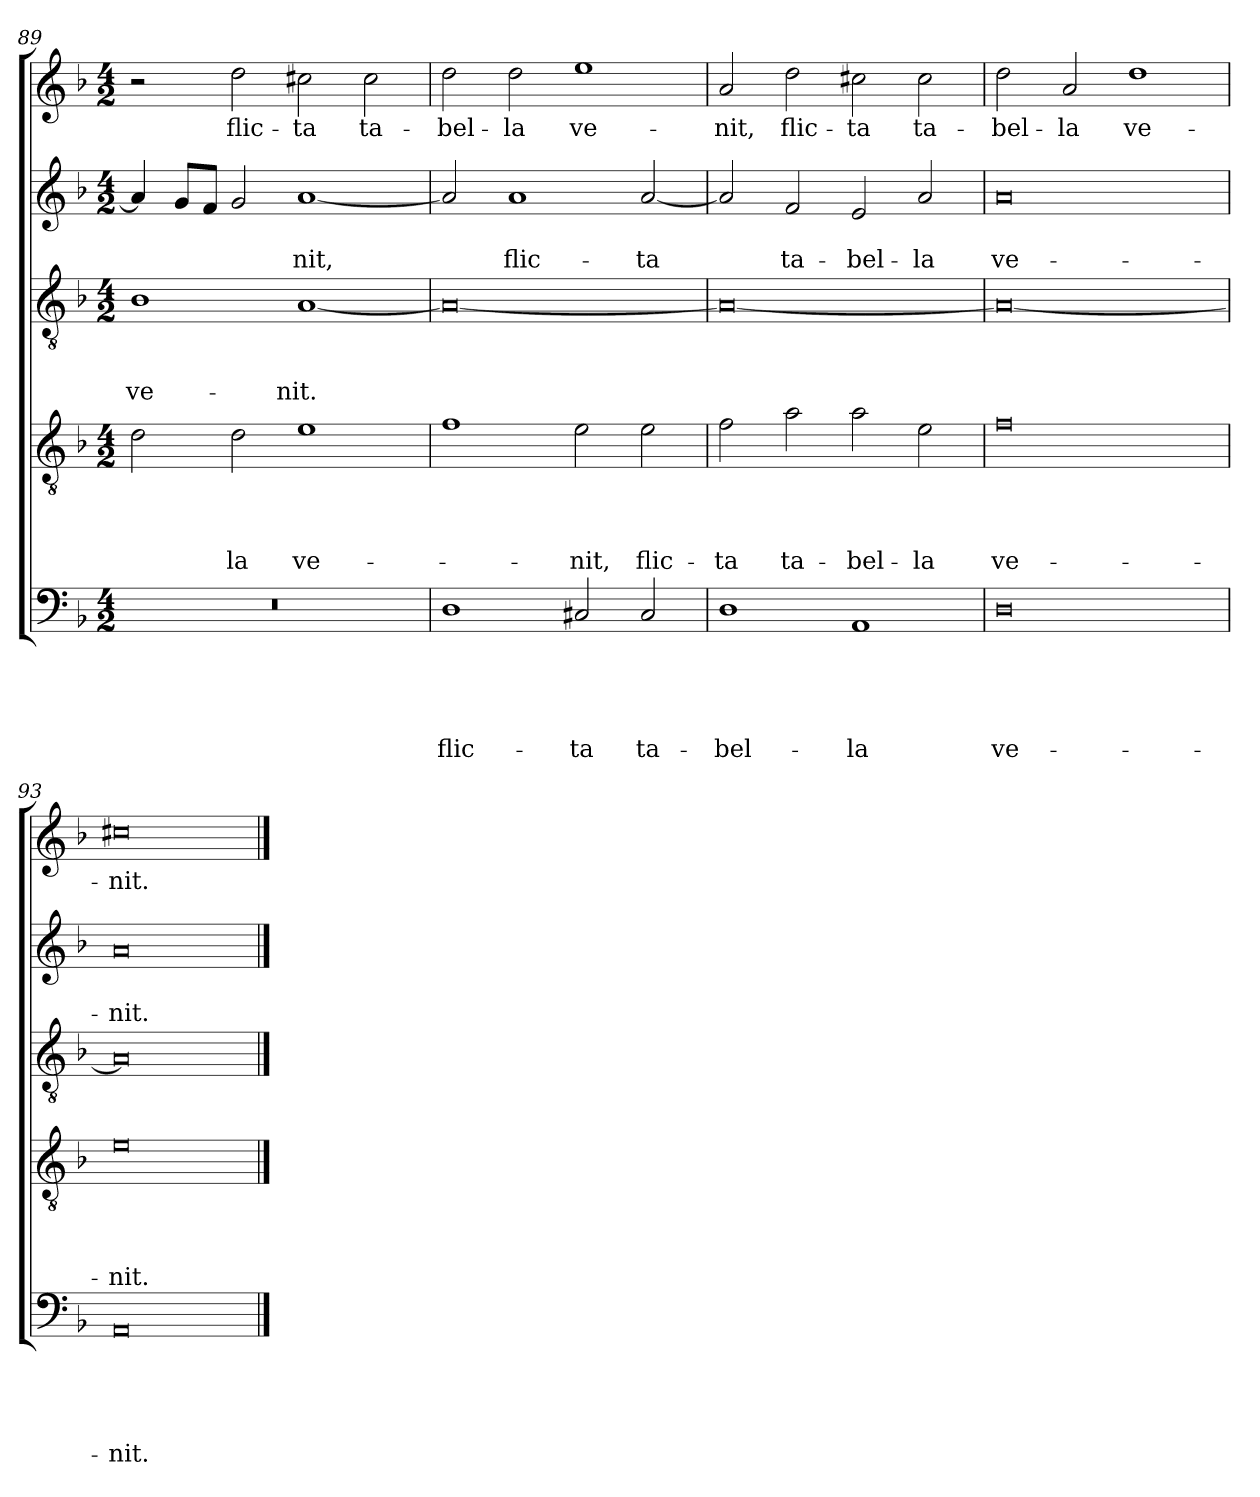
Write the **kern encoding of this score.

**kern	**text	**text	**text	**text	**text	**kern	**text	**text	**text	**text	**kern	**text	**text	**text	**kern	**text	**text	**kern	**text
*part5	*part5	*part5	*part5	*part5	*part5	*part4	*part4	*part4	*part4	*part4	*part3	*part3	*part3	*part3	*part2	*part2	*part2	*part1	*part1
*staff5	*staff5	*staff5	*staff5	*staff5	*staff5	*staff4	*staff4	*staff4	*staff4	*staff4	*staff3	*staff3	*staff3	*staff3	*staff2	*staff2	*staff2	*staff1	*staff1
*clefF4	*	*	*	*	*	*clefGv2	*	*	*	*	*clefGv2	*	*	*	*clefG2	*	*	*clefG2	*
*k[b-]	*	*	*	*	*	*k[b-]	*	*	*	*	*k[b-]	*	*	*	*k[b-]	*	*	*k[b-]	*
*F:	*	*	*	*	*	*F:	*	*	*	*	*F:	*	*	*	*F:	*	*	*F:	*
*M4/2	*	*	*	*	*	*M4/2	*	*	*	*	*M4/2	*	*	*	*M4/2	*	*	*M4/2	*
=89	=89	=89	=89	=89	=89	=89	=89	=89	=89	=89	=89	=89	=89	=89	=89	=89	=89	=89	=89
!	!	!	!	!	!	!	!	!	!	!	!	!	!	!LO:LY:b	!	!	!	!	!
0r	.	.	.	.	.	2d\	.	.	.	.	1B-	.	.	ve-	4a/]	.	.	2r	.
.	.	.	.	.	.	.	.	.	.	.	.	.	.	.	8g/L	.	.	.	.
.	.	.	.	.	.	.	.	.	.	.	.	.	.	.	8f/J	.	.	.	.
!	!	!	!	!	!	!	!	!	!	!LO:LY:b	!	!	!	!	!	!	!	!	!LO:LY:b
.	.	.	.	.	.	2d\	.	.	.	-la	.	.	.	.	2g/	.	.	2dd\	flic-
!	!	!	!	!	!	!	!	!	!	!LO:LY:b	!	!	!	!LO:LY:b	!	!	!LO:LY:b	!	!LO:LY:b
.	.	.	.	.	.	1e	.	.	.	ve-	[1A	.	.	-nit.	[1a	.	-nit,	2cc#X\	-ta
!	!	!	!	!	!	!	!	!	!	!	!	!	!	!	!	!	!	!	!LO:LY:b
.	.	.	.	.	.	.	.	.	.	.	.	.	.	.	.	.	.	2cc#\	ta-
!!LO:LB:g=z
=90	=90	=90	=90	=90	=90	=90	=90	=90	=90	=90	=90	=90	=90	=90	=90	=90	=90	=90	=90
!	!	!	!	!	!LO:LY:b	!	!	!	!	!	!	!	!	!	!	!	!	!	!LO:LY:b
1D	.	.	.	.	flic-	1f	.	.	.	.	0A_	.	.	.	2a/]	.	.	2dd\	-bel-
!	!	!	!	!	!	!	!	!	!	!	!	!	!	!	!	!	!LO:LY:b	!	!LO:LY:b
.	.	.	.	.	.	.	.	.	.	.	.	.	.	.	1a	.	flic-	2dd\	-la
!	!	!	!	!	!LO:LY:b	!	!	!	!	!LO:LY:b	!	!	!	!	!	!	!	!	!LO:LY:b
2C#X/	.	.	.	.	-ta	2e\	.	.	.	-nit,	.	.	.	.	.	.	.	1ee	ve-
!	!	!	!	!	!LO:LY:b	!	!	!	!	!LO:LY:b	!	!	!	!	!	!	!LO:LY:b	!	!
2C#/	.	.	.	.	ta-	2e\	.	.	.	flic-	.	.	.	.	[2a/	.	-ta	.	.
=91	=91	=91	=91	=91	=91	=91	=91	=91	=91	=91	=91	=91	=91	=91	=91	=91	=91	=91	=91
!	!	!	!	!	!LO:LY:b	!	!	!	!	!LO:LY:b	!	!	!	!	!	!	!	!	!LO:LY:b
1D	.	.	.	.	-bel-	2f\	.	.	.	-ta	0A_	.	.	.	2a/]	.	.	2a/	-nit,
!	!	!	!	!	!	!	!	!	!	!LO:LY:b	!	!	!	!	!	!	!LO:LY:b	!	!LO:LY:b
.	.	.	.	.	.	2a\	.	.	.	ta-	.	.	.	.	2f/	.	ta-	2dd\	flic-
!	!	!	!	!	!LO:LY:b	!	!	!	!	!LO:LY:b	!	!	!	!	!	!	!LO:LY:b	!	!LO:LY:b
1AA	.	.	.	.	-la	2a\	.	.	.	-bel-	.	.	.	.	2e/	.	-bel-	2cc#X\	-ta
!	!	!	!	!	!	!	!	!	!	!LO:LY:b	!	!	!	!	!	!	!LO:LY:b	!	!LO:LY:b
.	.	.	.	.	.	2e\	.	.	.	-la	.	.	.	.	2a/	.	-la	2cc#\	ta-
=92	=92	=92	=92	=92	=92	=92	=92	=92	=92	=92	=92	=92	=92	=92	=92	=92	=92	=92	=92
!	!	!	!	!	!LO:LY:b	!	!	!	!	!LO:LY:b	!	!	!	!	!	!	!LO:LY:b	!	!LO:LY:b
0D	.	.	.	.	ve-	0f	.	.	.	ve-	0A_	.	.	.	0a	.	ve-	2dd\	-bel-
!	!	!	!	!	!	!	!	!	!	!	!	!	!	!	!	!	!	!	!LO:LY:b
.	.	.	.	.	.	.	.	.	.	.	.	.	.	.	.	.	.	2a/	-la
!	!	!	!	!	!	!	!	!	!	!	!	!	!	!	!	!	!	!	!LO:LY:b
.	.	.	.	.	.	.	.	.	.	.	.	.	.	.	.	.	.	1dd	ve-
=93	=93	=93	=93	=93	=93	=93	=93	=93	=93	=93	=93	=93	=93	=93	=93	=93	=93	=93	=93
!	!	!	!	!	!LO:LY:b	!	!	!	!	!LO:LY:b	!	!	!	!	!	!	!LO:LY:b	!	!LO:LY:b
0AA	.	.	.	.	-nit.	0e	.	.	.	-nit.	0A]	.	.	.	0a	.	-nit.	0cc#X	-nit.
==	==	==	==	==	==	==	==	==	==	==	==	==	==	==	==	==	==	==	==
*-	*-	*-	*-	*-	*-	*-	*-	*-	*-	*-	*-	*-	*-	*-	*-	*-	*-	*-	*-
